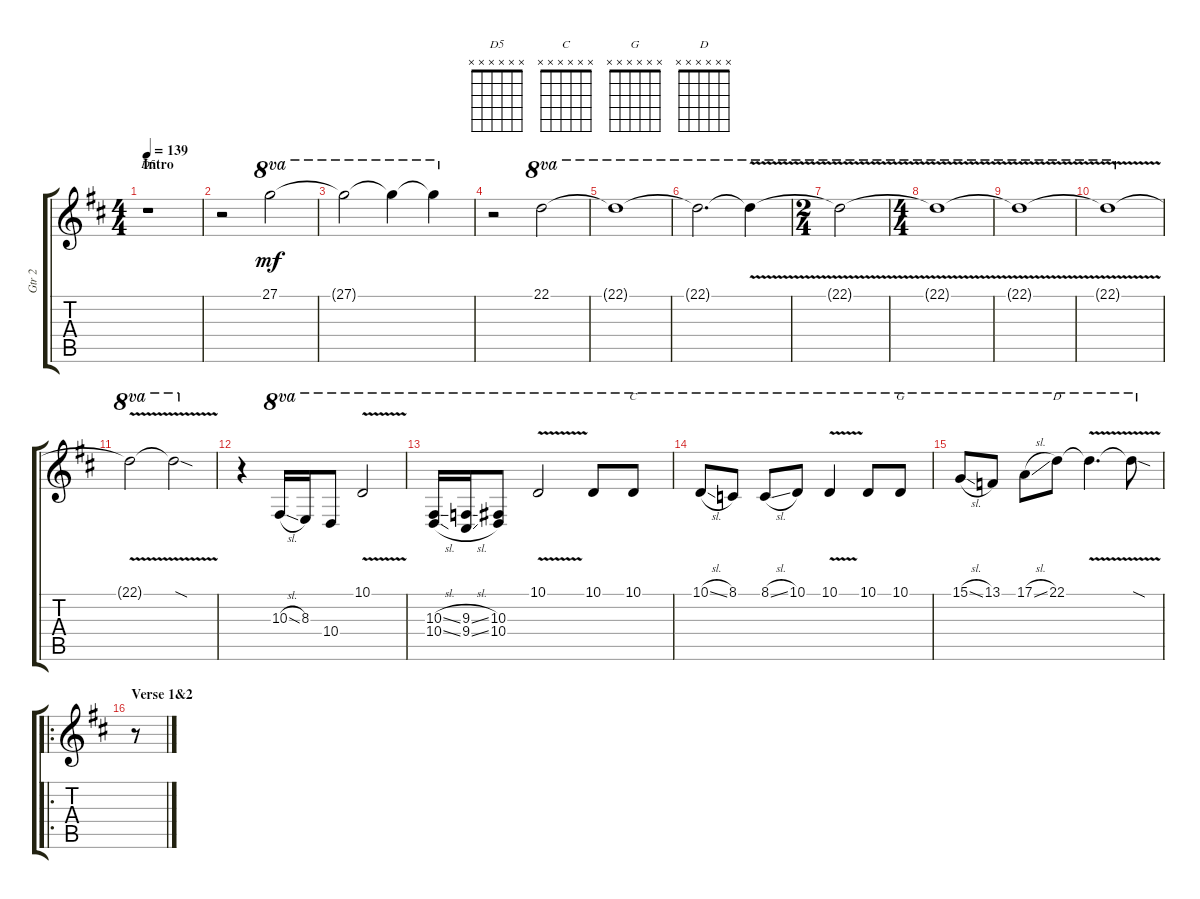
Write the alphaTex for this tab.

\track ("Gtr 2" "Gtr 2") {instrument acousticgrandpiano}
\staff {score tabs}
\tuning (E4 B3 Ab3 E3 B2 E2) {hide}
\chord ("D5" x x x x x x)
\chord ("C" x x x x x x)
\chord ("G" x x x x x x)
\chord ("D" x x x x x x)
\ts (4 4)
\section ("" "Intro")
\tempo 139
\clef g2
\ks d
r.1{ch "D5" dy mf instrument acousticgrandpiano} |
r.2 27.1.2{ot 8va} |
27.1{t}.2{ot 8va} 27.1{t}.4{ot 8va} 27.1{t}.4{ot 8va} |
r.2 22.1.2{ot 8va} |
22.1{t}.1{ot 8va} |
22.1{t}.2{d ot 8va} 22.1{v t}.4{ot 8va} |
\ts (2 4)
22.1{v t}.2{ot 8va} |
\ts (4 4)
22.1{v t}.1{ot 8va} |
22.1{v t}.1{ot 8va} |
22.1{v t}.1{ot 8va} |
22.1{v t}.2{ot 8va} 22.1{sod t}.2{ot 8va} |
r.4 10.3{sl}.16{ot 8va} 8.3.16{ot 8va} 10.4.8{ot 8va} 10.1{v}.2{ot 8va} |
(10.3{sl} 10.4{sl}).16{ot 8va} (9.3{sl} 9.4{sl}).16{ot 8va} (10.3 10.4).8{ot 8va} 10.1{v}.2{ot 8va} 10.1.8{ot 8va} 10.1.8{ch "C" ot 8va} |
10.1{sl}.8{ot 8va} 8.1.8{ot 8va} 8.1{sl}.8{ot 8va} 10.1.8{ot 8va} 10.1{v}.4{ot 8va} 10.1.8{ot 8va} 10.1.8{ch "G" ot 8va} |
15.1{sl}.8{ot 8va} 13.1.8{ot 8va} 17.1{sl}.8{ot 8va} 22.1.8{ch "D" ot 8va} 22.1{v t}.4{d ot 8va} 22.1{sod t}.8{ot 8va} |
\ro
\section ("" "Verse 1&2")
r.8
